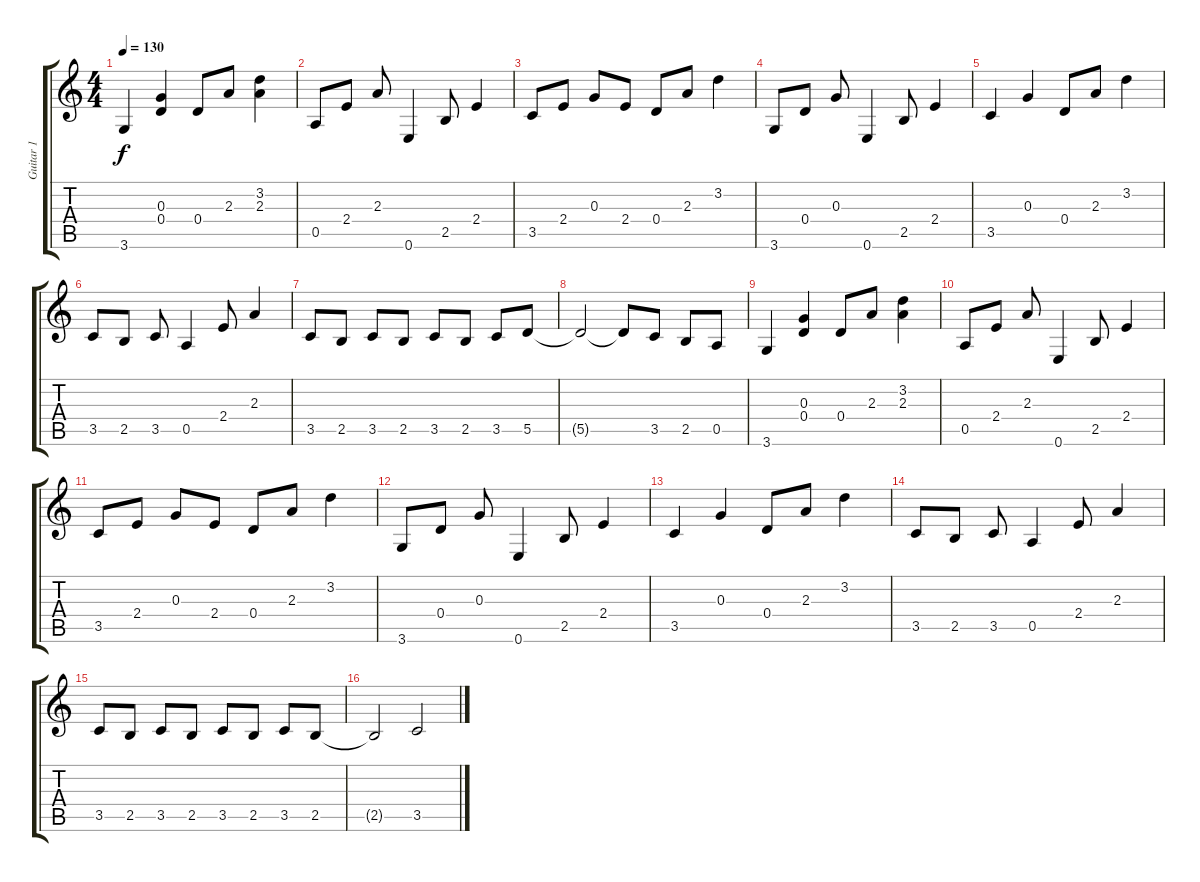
\track ("Guitar 1" "Guitar 1") {instrument overdrivenguitar}
\staff {score tabs}
\tuning (E4 B3 G3 D3 A2 E2) {hide}
\ts (4 4)
\tempo 130
\clef g2
\ks c
3.6.4{dy f} (0.3 0.4).4 0.4.8 2.3.8 (3.2 2.3).4 |
0.5.8 2.4.8 2.3.8 0.6.4 2.5.8 2.4.4 |
3.5.8 2.4.8 0.3.8 2.4.8 0.4.8 2.3.8 3.2.4 |
3.6.8 0.4.8 0.3.8 0.6.4 2.5.8 2.4.4 |
3.5.4 0.3.4 0.4.8 2.3.8 3.2.4 |
3.5.8 2.5.8 3.5.8 0.5.4 2.4.8 2.3.4 |
3.5.8 2.5.8 3.5.8 2.5.8 3.5.8 2.5.8 3.5.8 5.5.8 |
5.5{t}.2 5.5{t}.8 3.5.8 2.5.8 0.5.8 |
3.6.4 (0.3 0.4).4 0.4.8 2.3.8 (3.2 2.3).4 |
0.5.8 2.4.8 2.3.8 0.6.4 2.5.8 2.4.4 |
3.5.8 2.4.8 0.3.8 2.4.8 0.4.8 2.3.8 3.2.4 |
3.6.8 0.4.8 0.3.8 0.6.4 2.5.8 2.4.4 |
3.5.4 0.3.4 0.4.8 2.3.8 3.2.4 |
3.5.8 2.5.8 3.5.8 0.5.4 2.4.8 2.3.4 |
3.5.8 2.5.8 3.5.8 2.5.8 3.5.8 2.5.8 3.5.8 2.5.8 |
2.5{t}.2 3.5.2
